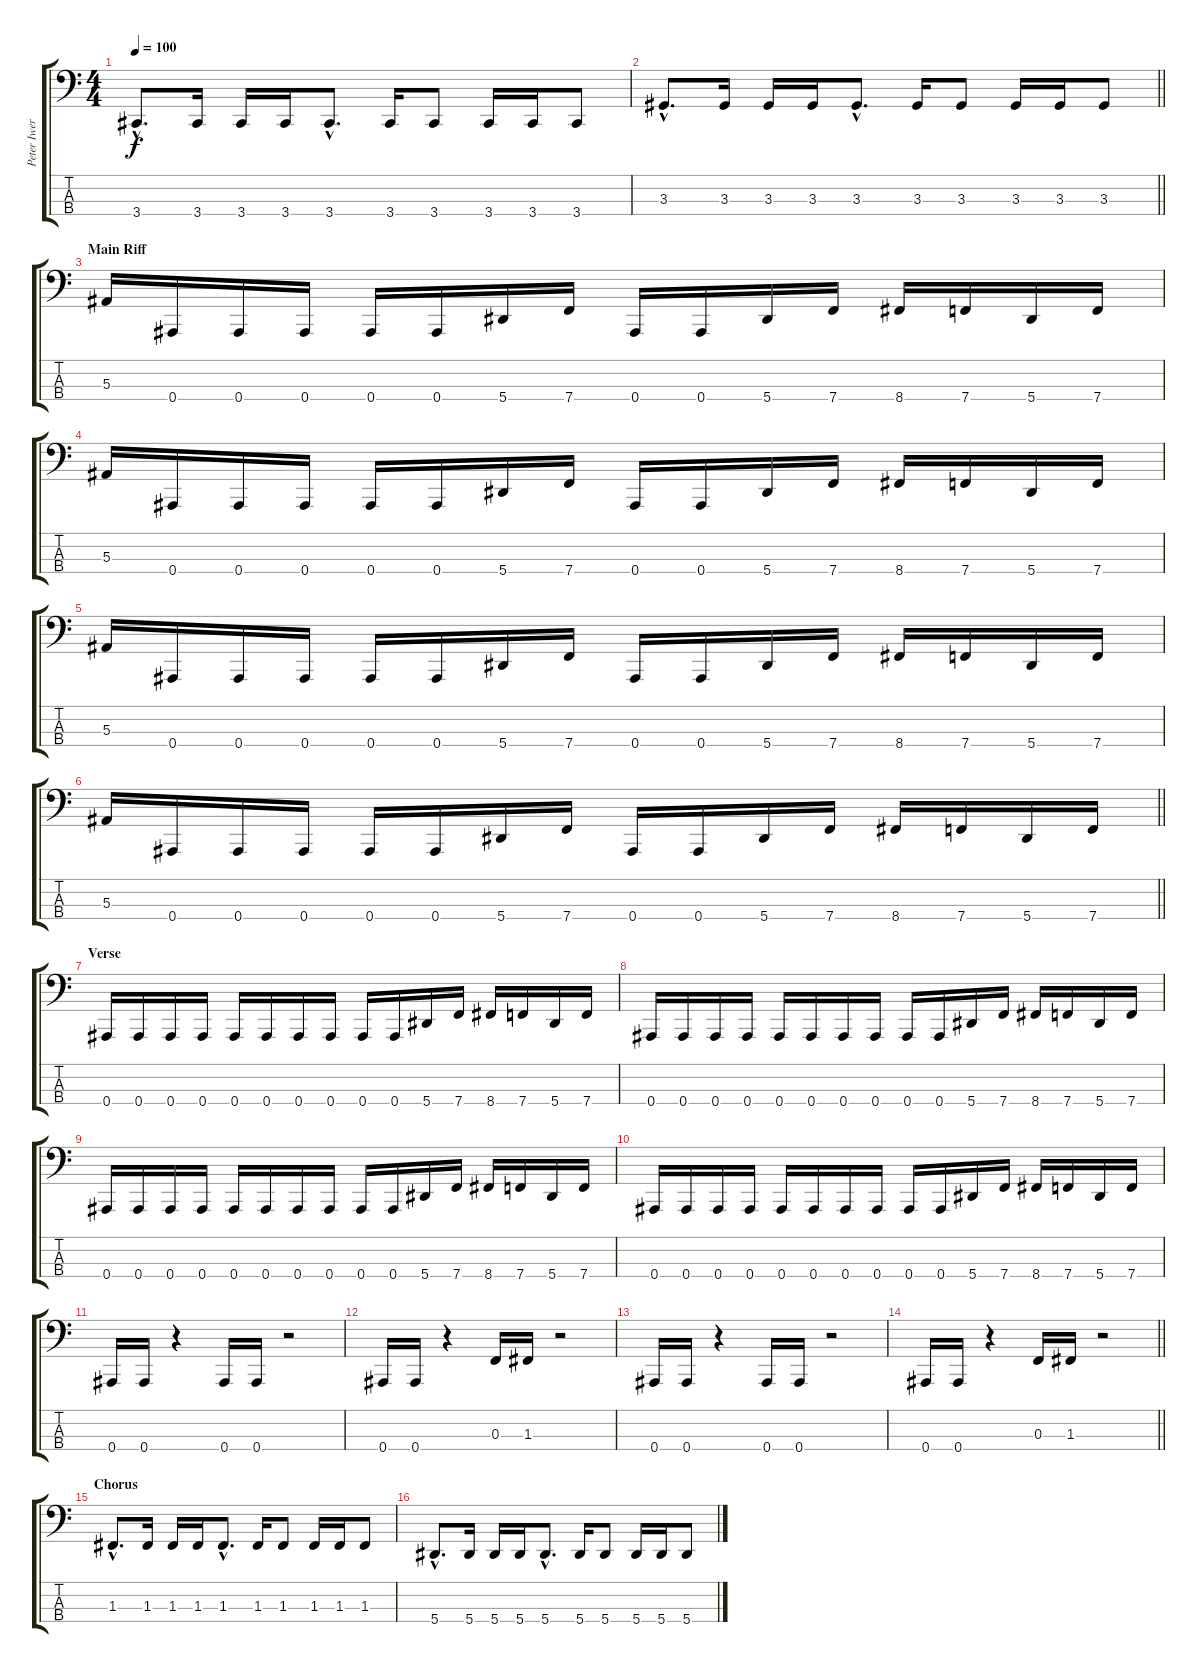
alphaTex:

\track ("Peter Iwers" "Peter Iwer") {instrument electricbassfinger}
\staff {score tabs}
\tuning (Eb2 Bb1 F1 Bb0) {hide}
\ts (4 4)
\tempo 100
\clef f4
\ks c
3.4{hac}.8{d dy f} 3.4.16 3.4.16 3.4.16 3.4{hac}.8{d} 3.4.16 3.4.8 3.4.16 3.4.16 3.4.8 |
\barLineRight lightlight
3.3{hac}.8{d} 3.3.16 3.3.16 3.3.16 3.3{hac}.8{d} 3.3.16 3.3.8 3.3.16 3.3.16 3.3.8 |
\section ("" "Main Riff")
5.3.16 0.4.16 0.4.16 0.4.16 0.4.16 0.4.16 5.4.16 7.4.16 0.4.16 0.4.16 5.4.16 7.4.16 8.4.16 7.4.16 5.4.16 7.4.16 |
5.3.16 0.4.16 0.4.16 0.4.16 0.4.16 0.4.16 5.4.16 7.4.16 0.4.16 0.4.16 5.4.16 7.4.16 8.4.16 7.4.16 5.4.16 7.4.16 |
5.3.16 0.4.16 0.4.16 0.4.16 0.4.16 0.4.16 5.4.16 7.4.16 0.4.16 0.4.16 5.4.16 7.4.16 8.4.16 7.4.16 5.4.16 7.4.16 |
\barLineRight lightlight
5.3.16 0.4.16 0.4.16 0.4.16 0.4.16 0.4.16 5.4.16 7.4.16 0.4.16 0.4.16 5.4.16 7.4.16 8.4.16 7.4.16 5.4.16 7.4.16 |
\section ("" "Verse")
0.4.16 0.4.16 0.4.16 0.4.16 0.4.16 0.4.16 0.4.16 0.4.16 0.4.16 0.4.16 5.4.16 7.4.16 8.4.16 7.4.16 5.4.16 7.4.16 |
0.4.16 0.4.16 0.4.16 0.4.16 0.4.16 0.4.16 0.4.16 0.4.16 0.4.16 0.4.16 5.4.16 7.4.16 8.4.16 7.4.16 5.4.16 7.4.16 |
0.4.16 0.4.16 0.4.16 0.4.16 0.4.16 0.4.16 0.4.16 0.4.16 0.4.16 0.4.16 5.4.16 7.4.16 8.4.16 7.4.16 5.4.16 7.4.16 |
0.4.16 0.4.16 0.4.16 0.4.16 0.4.16 0.4.16 0.4.16 0.4.16 0.4.16 0.4.16 5.4.16 7.4.16 8.4.16 7.4.16 5.4.16 7.4.16 |
0.4.16 0.4.16 r.4 0.4.16 0.4.16 r.2 |
0.4.16 0.4.16 r.4 0.3.16 1.3.16 r.2 |
0.4.16 0.4.16 r.4 0.4.16 0.4.16 r.2 |
\barLineRight lightlight
0.4.16 0.4.16 r.4 0.3.16 1.3.16 r.2 |
\section ("" "Chorus")
1.3{hac}.8{d} 1.3.16 1.3.16 1.3.16 1.3{hac}.8{d} 1.3.16 1.3.8 1.3.16 1.3.16 1.3.8 |
5.4{hac}.8{d} 5.4.16 5.4.16 5.4.16 5.4{hac}.8{d} 5.4.16 5.4.8 5.4.16 5.4.16 5.4.8
